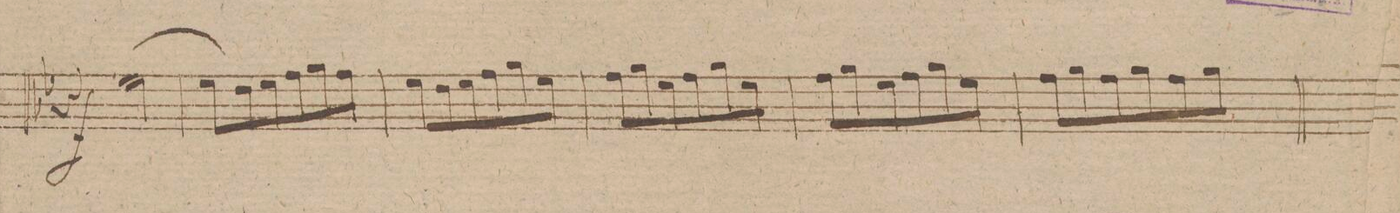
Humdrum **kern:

**kern	**dynam
*I"Clarinetto 1mo in. A.	*
*clefG2	*
*k[f#]	*
*M3/4	*
4r	f
[2cc\	.
=17	=17
8cc\L]	.
8b\	.
8cc\	.
8dd\	.
8ee\	.
8dd\J	.
=18	=18
8cc\L	.
8b\	.
8cc\	.
8dd\	.
8ee\	.
8cc\J	.
=19	=19
8dd\L	.
8ee\	.
8cc\	.
8dd\	.
8ee\	.
8cc\J	.
=20	=20
8dd\L	.
8ee\	.
8cc\	.
8dd\	.
8ee\	.
8cc\J	.
=21	=21
8dd\L	.
8ee\	.
8dd\	.
8ee\	.
8dd\	.
8ee\J	.
=22	=22
*-	*-
